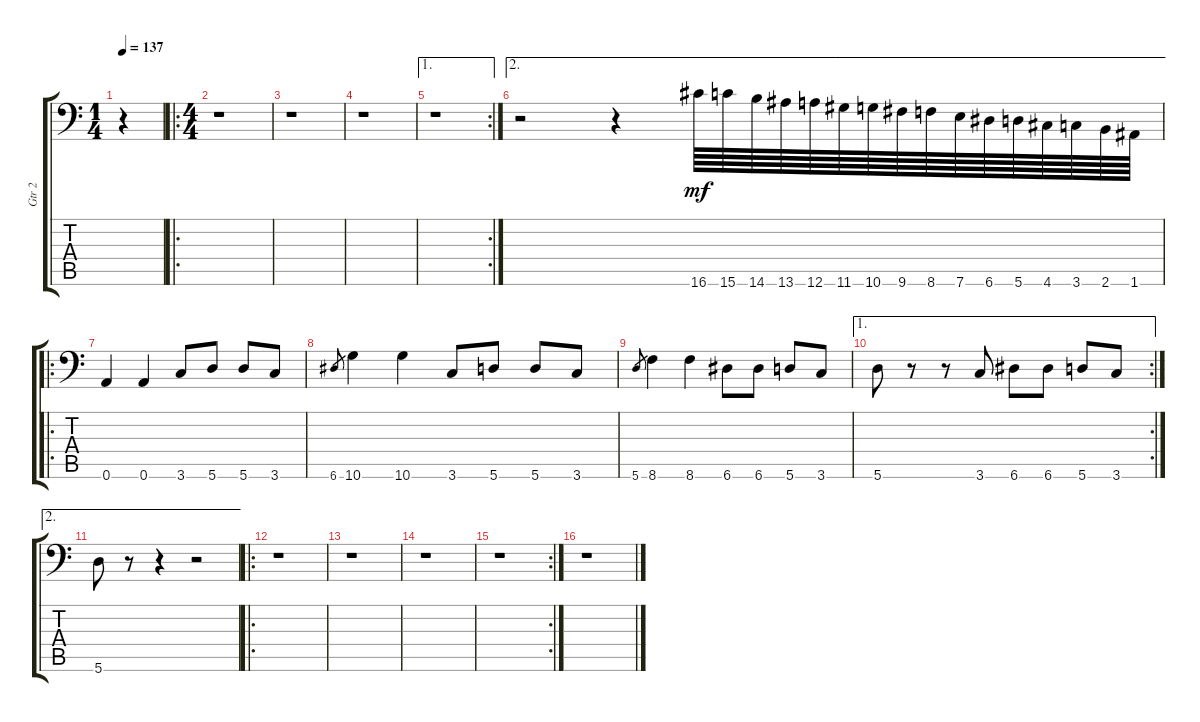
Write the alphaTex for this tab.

\track ("Gtr 2" "Gtr 2") {instrument distortionguitar}
\staff {score tabs}
\tuning (E4 B3 G3 D3 A2 A1) {hide}
\ts (1 4)
\tempo 137
\clef f4
\ks c
r.4{dy mf instrument distortionguitar} |
\ro
\ts (4 4)
r.1 |
r.1 |
r.1 |
\ae 1
\rc 2
r.1 |
\ae 2
r.2 r.4 16.6.64 15.6.64 14.6.64 13.6.64 12.6.64 11.6.64 10.6.64 9.6.64 8.6.64 7.6.64 6.6.64 5.6.64 4.6.64 3.6.64 2.6.64 1.6.64 |
\ro
0.6.4 0.6.4 3.6.8 5.6.8 5.6.8 3.6.8 |
6.6.8{gr} 10.6.4 10.6.4 3.6.8 5.6.8 5.6.8 3.6.8 |
5.6.8{gr} 8.6.4 8.6.4 6.6.8 6.6.8 5.6.8 3.6.8 |
\ae 1
\rc 2
5.6.8 r.8 r.8 3.6.8 6.6.8 6.6.8 5.6.8 3.6.8 |
\ae 2
5.6.8 r.8 r.4 r.2 |
\ro
r.1 |
r.1 |
r.1 |
\rc 2
r.1 |
r.1
